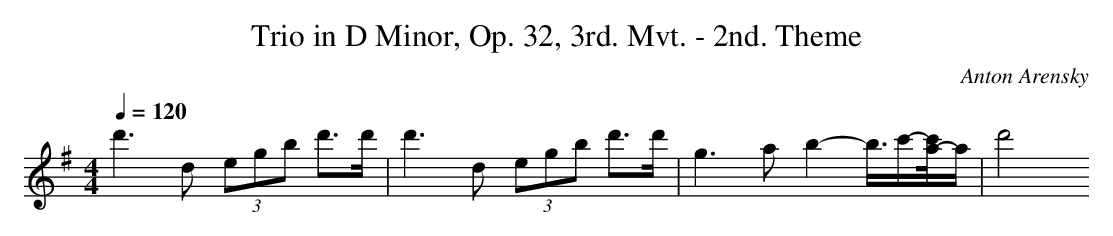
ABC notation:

X:1
T: Trio in D Minor, Op. 32, 3rd. Mvt. - 2nd. Theme
C: Anton Arensky
M: 4/4
L: 1/16
Q:1/4=120
K:G % 1 sharps
d'6 d2  (3e2g2b2 d'3d'| \
d'6 d2  (3e2g2b2 d'3d'| \
g4>a4 b4- b3/2c'-[c'/2a/2-]a| \
d'8
